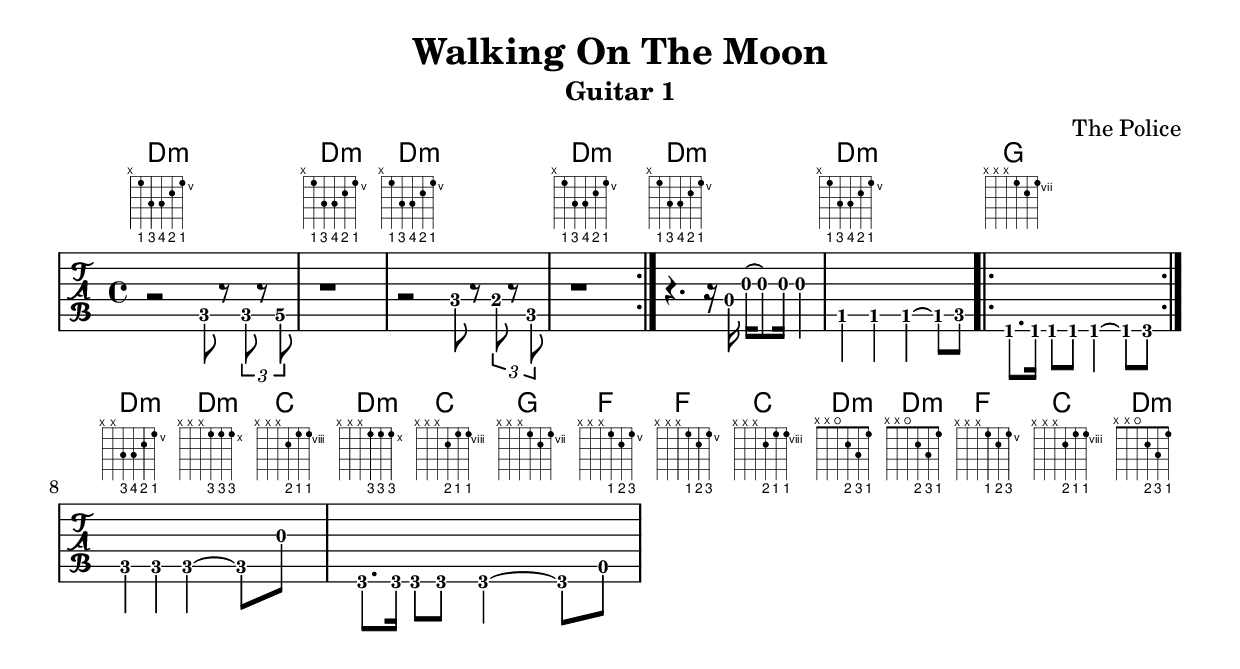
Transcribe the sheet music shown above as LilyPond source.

% 
% 
%
\version "2.19.15"
\include "english.ly"
\header {
  title = "Walking On The Moon"
  subtitle = "Guitar 1"
  arranger = ""
  composer = "The Police"
}

\layout { \override Voice.StringNumber #'stencil = ##f }

\include "predefined-guitar-fretboards.ly"
\layout { indent = 0.0\cm }

% Make a blank new fretboard table
#(define custom-fretboard-table-one (make-fretboard-table))

% Make a new fretboard table as a copy of default-fret-table
#(define custom-fretboard-table-two (make-fretboard-table default-fret-table))

% Add a chord to custom-fretboard-table-one
\storePredefinedDiagram #custom-fretboard-table-one
                        \chordmode{d:m}
                        #guitar-tuning
                        "x;5-1;7-3;7-4;6-2;5-1;"
\storePredefinedDiagram #custom-fretboard-table-one
                        \chordmode{d':m}
                        #guitar-tuning
                        "x;x;7-3;7-4;6-2;5-1;"
\storePredefinedDiagram #custom-fretboard-table-one
                        \chordmode{d'':m}
                        #guitar-tuning
                        "x;x;x;10-3;10-3;10-3;"
\storePredefinedDiagram #custom-fretboard-table-one
                        \chordmode{d,:m}
                        #guitar-tuning
                        "x;x;;2-2;3-3;1-1;"

\storePredefinedDiagram #custom-fretboard-table-one
                        \chordmode{g}
                        #guitar-tuning
                        "3;x;5;4;3;3;"
\storePredefinedDiagram #custom-fretboard-table-one
                        \chordmode{g'}
                        #guitar-tuning
                        "x;x;x;7;8;7;" 
                        
\storePredefinedDiagram #custom-fretboard-table-one
                        \chordmode{f}
                        #guitar-tuning
                        "1-1;3-3;3-4;2-2;1;1;"
\storePredefinedDiagram #custom-fretboard-table-one
                        \chordmode{f'}
                        #guitar-tuning
                        "x;x;x;5-1;6-2;5-3;"

\storePredefinedDiagram #custom-fretboard-table-one
                        \chordmode{c}
                        #guitar-tuning
                        "x;3-3;2-2;0;1-1;0;"

\storePredefinedDiagram #custom-fretboard-table-one
                        \chordmode{c'}
                        #guitar-tuning
                        "x;x;x;9-2;8-1;8-1;"

% Add a chord to custom-fretboard-table-two
                             
\layout { \override Voice.StringNumber #'stencil = ##f }


<<
\new ChordNames {
  \time 4/4
  \key bf \major
   \chordmode  {
     \repeat volta 3 {
       d1:m | 
       d1:m | 
       d1:m | 
       d1:m |
     } 
    d1:m | 
    d1:m | 
    \repeat volta 4 { g'1 | }
     d'2:m s8 d''8:m s8 c'8 |
     d''4:m s8 c'8. s16 g'8 s8 f'8 |
     f'1 |
     c'1 |
     d,1:m |
     d,1:m |
     f'1 |
     c'1 |
     d,1:m |

   } 
}

\new FretBoards {
  \time 4/4
  \key bf \major
 \chordmode {
      \set predefinedDiagramTable = #custom-fretboard-table-one
      \repeat volta 3 {
        d1:m | 
        d1:m | 
        d1:m | 
        d1:m |
      } 
    d1:m | 
    d1:m | 
    \repeat volta 4 { g'1 | }
    d'2:m s8 d''8:m s8 c'8 |
    d''4:m s8 c'8. s16 g'8 s8 f'8 |
    f'1 |
    c'1 |
    d,1:m |
    d,1:m |
    f'1 |
    c'1 |
    d,1:m |

 }
}

\new TabStaff {
  \time 4/4
  \key bf \major
  \stemDown
  \set TabStaff.minimumFret = #0
  \relative c {
    \tabFullNotation
    \repeat volta 3 {
      r2 c8 r8 \tuplet 3/2 { c8 r d\5 } r1 r2 f8 r \tuplet 3/2 { e8 r c } r1
    }
    r4. r16 d16 g16( g8) g16 g4 |
    bf,4 bf bf ~ bf8 c8 |
    f,8. f16 f8 f8 f4 ~ f8 g8 |
    c4 c4 c4 ~ c8 g'8 | 
    g,8. g16 g8 g8 g4 ~ g8 a8 |
  }
}
>>